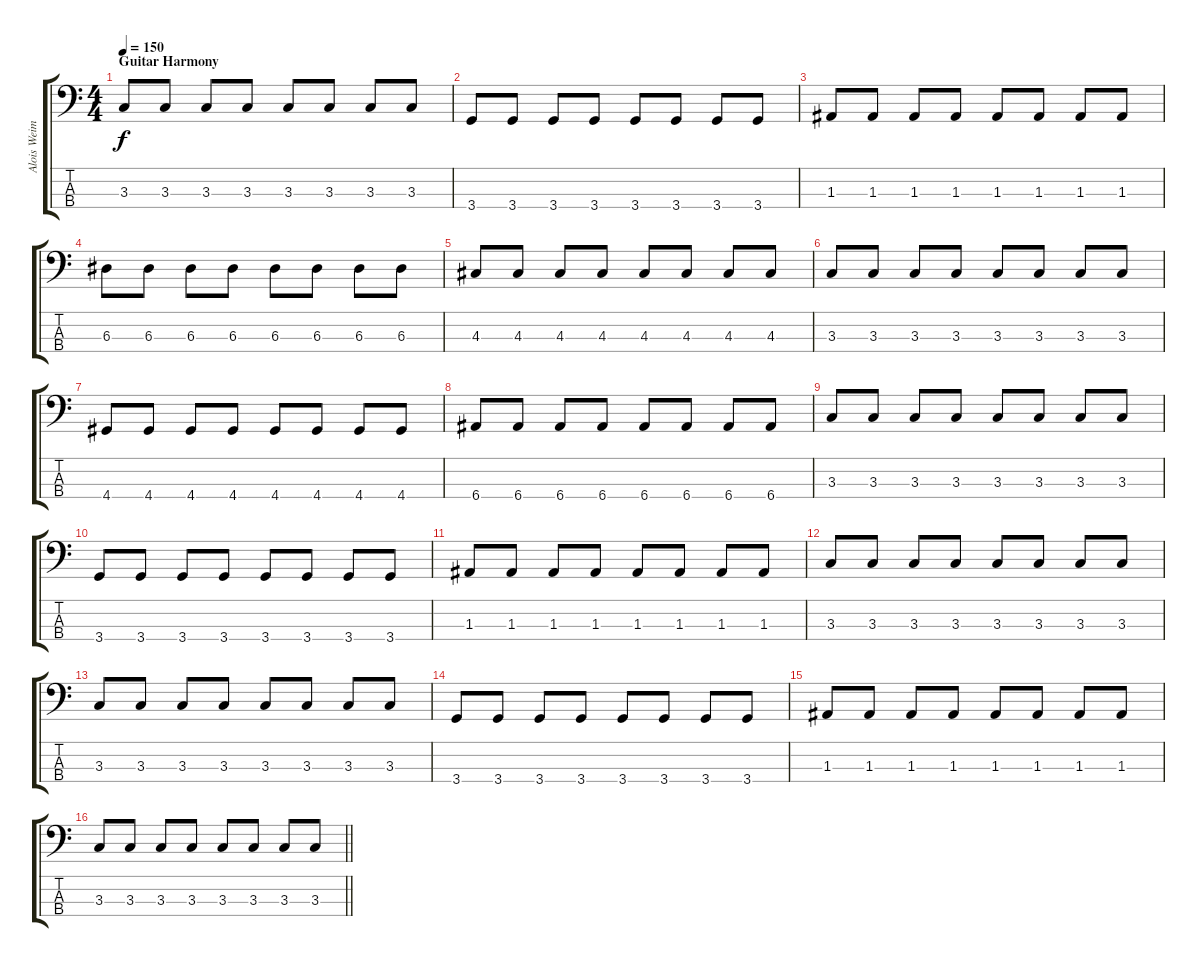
\track ("Alois Weimer" "Alois Weim") {instrument electricbasspick}
\staff {score tabs}
\tuning (G2 D2 A1 E1) {hide}
\ts (4 4)
\section ("" "Guitar Harmony")
\tempo 150
\clef f4
\ks c
3.3.8{dy f} 3.3.8 3.3.8 3.3.8 3.3.8 3.3.8 3.3.8 3.3.8 |
3.4.8 3.4.8 3.4.8 3.4.8 3.4.8 3.4.8 3.4.8 3.4.8 |
1.3.8 1.3.8 1.3.8 1.3.8 1.3.8 1.3.8 1.3.8 1.3.8 |
6.3.8 6.3.8 6.3.8 6.3.8 6.3.8 6.3.8 6.3.8 6.3.8 |
4.3.8 4.3.8 4.3.8 4.3.8 4.3.8 4.3.8 4.3.8 4.3.8 |
3.3.8 3.3.8 3.3.8 3.3.8 3.3.8 3.3.8 3.3.8 3.3.8 |
4.4.8 4.4.8 4.4.8 4.4.8 4.4.8 4.4.8 4.4.8 4.4.8 |
6.4.8 6.4.8 6.4.8 6.4.8 6.4.8 6.4.8 6.4.8 6.4.8 |
3.3.8 3.3.8 3.3.8 3.3.8 3.3.8 3.3.8 3.3.8 3.3.8 |
3.4.8 3.4.8 3.4.8 3.4.8 3.4.8 3.4.8 3.4.8 3.4.8 |
1.3.8 1.3.8 1.3.8 1.3.8 1.3.8 1.3.8 1.3.8 1.3.8 |
3.3.8 3.3.8 3.3.8 3.3.8 3.3.8 3.3.8 3.3.8 3.3.8 |
3.3.8 3.3.8 3.3.8 3.3.8 3.3.8 3.3.8 3.3.8 3.3.8 |
3.4.8 3.4.8 3.4.8 3.4.8 3.4.8 3.4.8 3.4.8 3.4.8 |
1.3.8 1.3.8 1.3.8 1.3.8 1.3.8 1.3.8 1.3.8 1.3.8 |
\barLineRight lightlight
3.3.8 3.3.8 3.3.8 3.3.8 3.3.8 3.3.8 3.3.8 3.3.8
